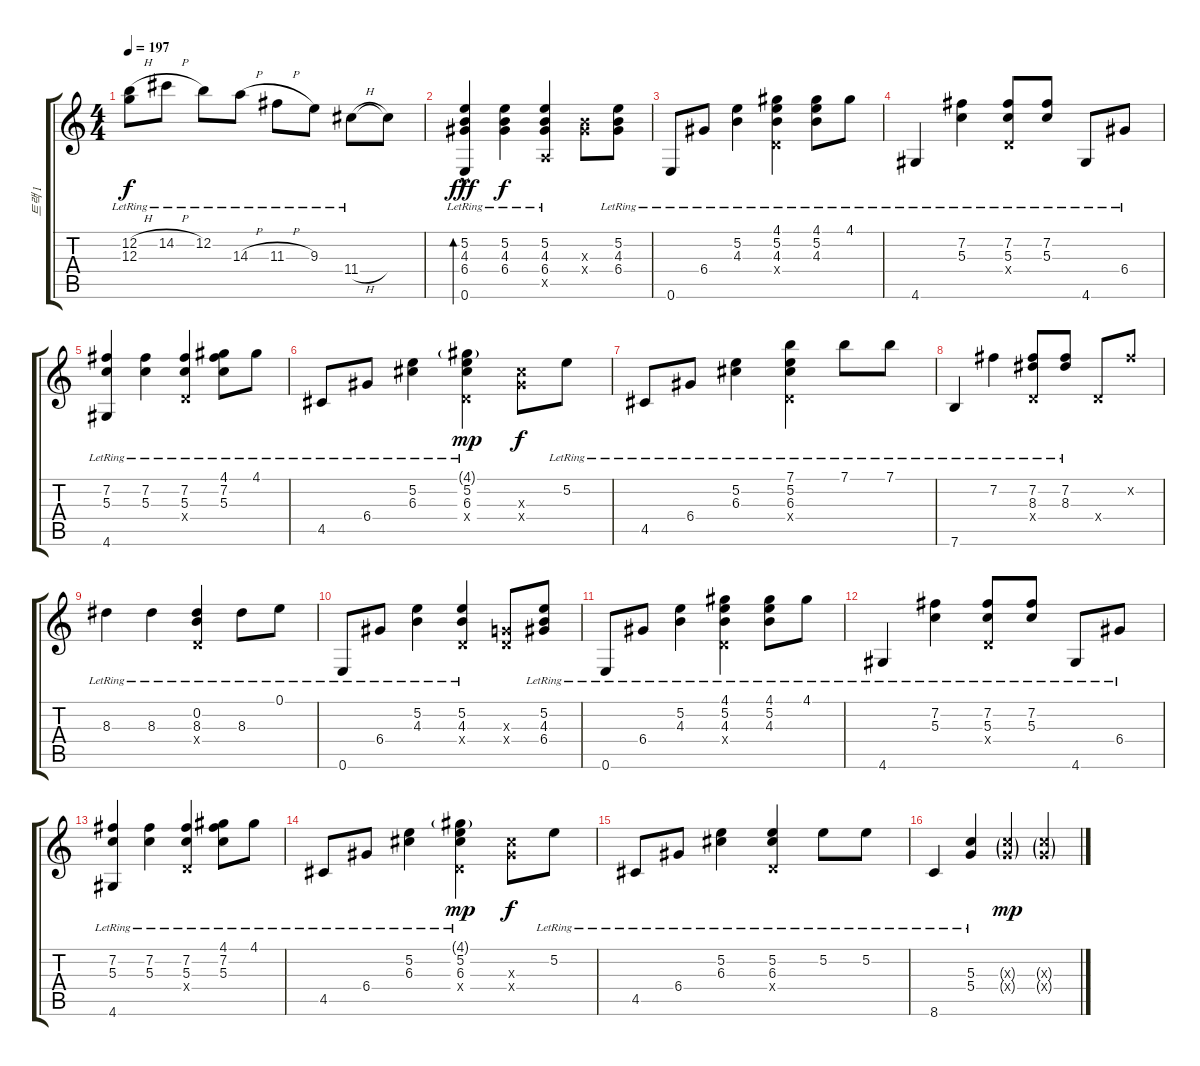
\track ("트랙 1" "트랙 1") {instrument acousticguitarsteel}
\staff {score tabs}
\tuning (E4 B3 G3 D3 A2 E2) {hide}
\ts (4 4)
\tempo 197
\clef g2
\ks c
(12.2{h lr} 12.3{lr}).8{dy f} 14.2{h lr}.8 12.2{lr}.8 14.3{h lr}.8 11.3{h lr}.8 9.3{lr}.8 11.4{h lr}.8 11.4{t}.8 |
(5.2{lr} 4.3{lr} 6.4{lr} 0.6{hac lr}).4{bd 60 dy fff} (5.2{lr} 4.3{lr} 6.4{lr}).4{dy f} (5.2{lr} 4.3{lr} 6.4{lr} 0.5{x}).4 (4.3{x} 6.4{x}).8 (5.2{lr} 4.3{lr} 6.4{lr}).8 |
0.6{lr}.8 6.4{lr}.8 (5.2{lr} 4.3{lr}).4 (4.1{lr} 5.2{lr} 4.3{lr} 0.4{x}).4 (4.1{lr} 5.2{lr} 4.3{lr}).8 4.1{lr}.8 |
4.6{lr}.4 (7.2{lr} 5.3{lr}).4 (7.2{lr} 5.3{lr} 0.4{x}).8 (7.2{lr} 5.3{lr}).8 4.6{lr}.8 6.4{lr}.8 |
(7.2 5.3 4.6{lr}).4 (7.2{lr} 5.3{lr}).4 (7.2{lr} 5.3{lr} 0.4{x}).4 (4.1{lr} 7.2{lr} 5.3{lr}).8 4.1{lr}.8 |
4.5{lr}.8 6.4{lr}.8 (5.2{lr} 6.3{lr}).4 (4.1{g lr} 5.2{lr} 6.3{lr} 0.4{x}).4{dy mp} (6.3{x} 6.4{x}).8{dy f} 5.2{lr}.8 |
4.5{lr}.8 6.4{lr}.8 (5.2{lr} 6.3{lr}).4 (7.1{lr} 5.2{lr} 6.3{lr} 0.4{x}).4 7.1{lr}.8 7.1{lr}.8 |
7.6{lr}.4 7.2{lr}.4 (7.2{lr} 8.3{lr} 0.4{x}).8 (7.2{lr} 8.3{lr}).8 0.4{x}.8 7.2{x}.8 |
8.3{lr}.4 8.3{lr}.4 (0.2{lr} 8.3{lr} 0.4{x}).4 8.3{lr}.8 0.1{lr}.8 |
0.6{lr}.8 6.4{lr}.8 (5.2{lr} 4.3{lr}).4 (5.2{lr} 4.3{lr} 0.4{x}).4 (0.3{x} 0.4{x}).8 (5.2{lr} 4.3{lr} 6.4{lr}).8 |
0.6{lr}.8 6.4{lr}.8 (5.2{lr} 4.3{lr}).4 (4.1{lr} 5.2{lr} 4.3{lr} 0.4{x}).4 (4.1{lr} 5.2{lr} 4.3{lr}).8 4.1{lr}.8 |
4.6{lr}.4 (7.2{lr} 5.3{lr}).4 (7.2{lr} 5.3{lr} 0.4{x}).8 (7.2{lr} 5.3{lr}).8 4.6{lr}.8 6.4{lr}.8 |
(7.2 5.3 4.6{lr}).4 (7.2{lr} 5.3{lr}).4 (7.2{lr} 5.3{lr} 0.4{x}).4 (4.1{lr} 7.2{lr} 5.3{lr}).8 4.1{lr}.8 |
4.5{lr}.8 6.4{lr}.8 (5.2{lr} 6.3{lr}).4 (4.1{g lr} 5.2{lr} 6.3{lr} 0.4{x}).4{dy mp} (6.3{x} 6.4{x}).8{dy f} 5.2{lr}.8 |
4.5{lr}.8 6.4{lr}.8 (5.2{lr} 6.3{lr}).4 (5.2{lr} 6.3{lr} 0.4{x}).4 5.2{lr}.8 5.2{lr}.8 |
8.6{lr}.4 (5.3{lr} 5.4{lr}).4 (5.3{g x} 5.4{g x}).4{dy mp} (5.3{g x} 5.4{g x}).4
